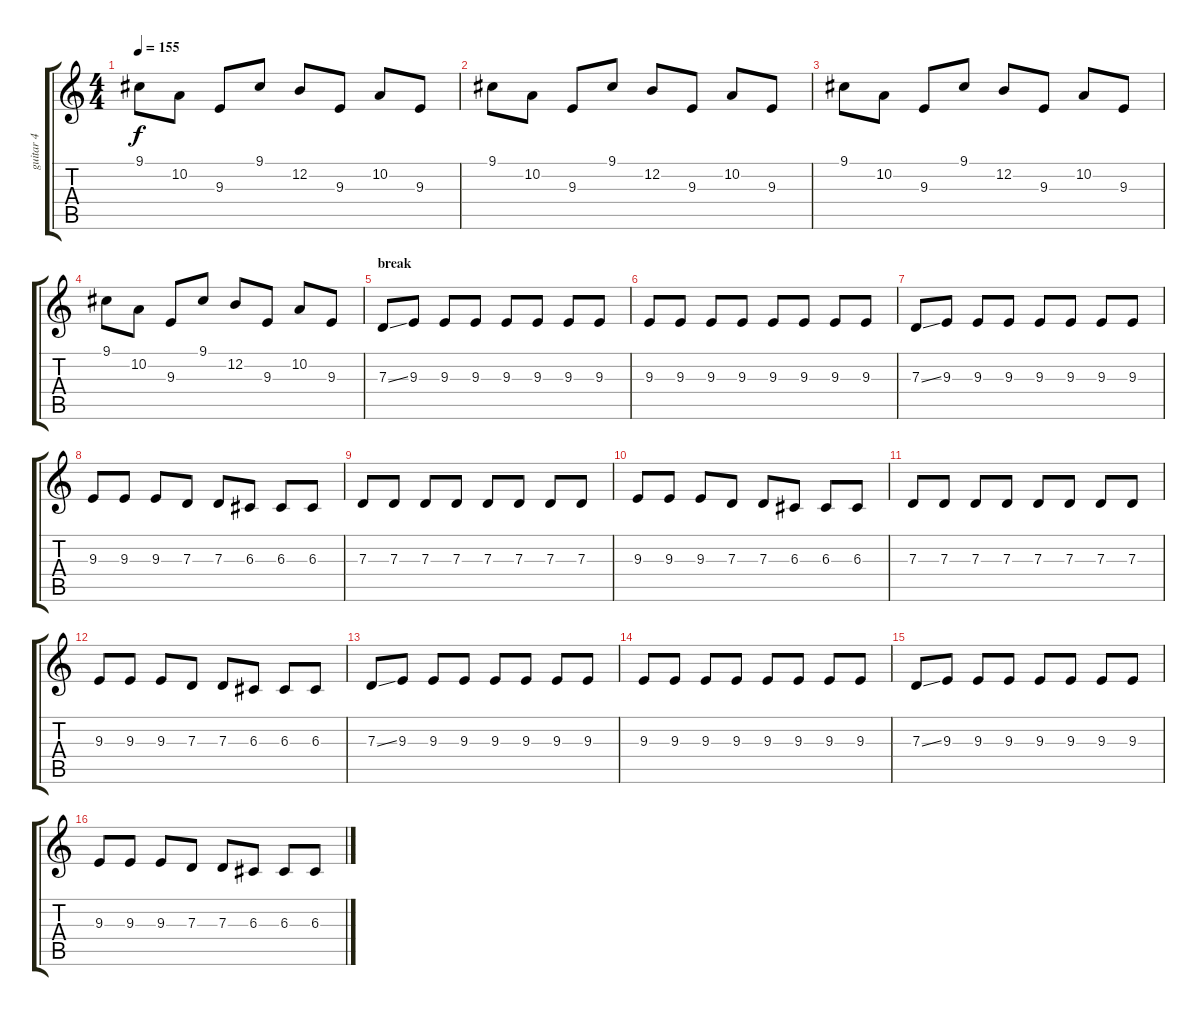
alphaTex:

\track ("guitar 4" "guitar 4") {instrument fx4atmosphere}
\staff {score tabs}
\tuning (E4 B3 G3 D3 A2 E2) {hide}
\ts (4 4)
\tempo 155
\clef g2
\ks c
9.1.8{dy f} 10.2.8 9.3.8 9.1.8 12.2.8 9.3.8 10.2.8 9.3.8 |
9.1.8 10.2.8 9.3.8 9.1.8 12.2.8 9.3.8 10.2.8 9.3.8 |
9.1.8 10.2.8 9.3.8 9.1.8 12.2.8 9.3.8 10.2.8 9.3.8 |
9.1.8 10.2.8 9.3.8 9.1.8 12.2.8 9.3.8 10.2.8 9.3.8 |
\section ("" "break")
7.3{ss}.8{volume 15 balance 14} 9.3.8 9.3.8 9.3.8 9.3.8 9.3.8 9.3.8 9.3.8 |
9.3.8 9.3.8 9.3.8 9.3.8 9.3.8 9.3.8 9.3.8 9.3.8 |
7.3{ss}.8 9.3.8 9.3.8 9.3.8 9.3.8 9.3.8 9.3.8 9.3.8 |
9.3.8 9.3.8 9.3.8 7.3.8 7.3.8 6.3.8 6.3.8 6.3.8 |
7.3.8 7.3.8 7.3.8 7.3.8 7.3.8 7.3.8 7.3.8 7.3.8 |
9.3.8 9.3.8 9.3.8 7.3.8 7.3.8 6.3.8 6.3.8 6.3.8 |
7.3.8 7.3.8 7.3.8 7.3.8 7.3.8 7.3.8 7.3.8 7.3.8 |
9.3.8 9.3.8 9.3.8 7.3.8 7.3.8 6.3.8 6.3.8 6.3.8 |
7.3{ss}.8{volume 15 balance 15} 9.3.8 9.3.8 9.3.8 9.3.8 9.3.8 9.3.8 9.3.8 |
9.3.8 9.3.8 9.3.8 9.3.8 9.3.8 9.3.8 9.3.8 9.3.8 |
7.3{ss}.8 9.3.8 9.3.8 9.3.8 9.3.8 9.3.8 9.3.8 9.3.8 |
9.3.8 9.3.8 9.3.8 7.3.8 7.3.8 6.3.8 6.3.8 6.3.8
